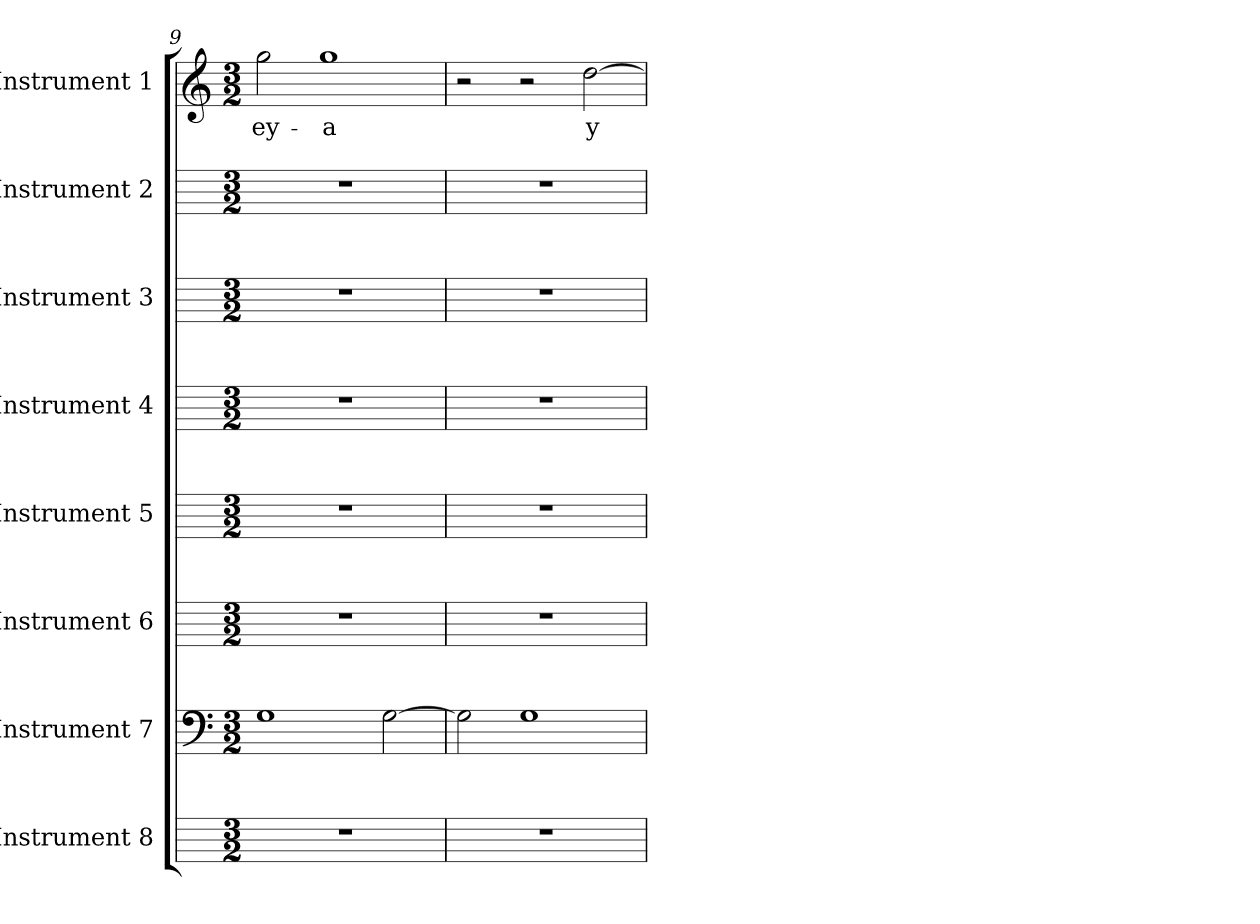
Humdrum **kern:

**kern	**kern	**kern	**kern	**kern	**kern	**kern	**kern	**text
*part8	*part7	*part6	*part5	*part4	*part3	*part2	*part1	*part1
*staff8	*staff7	*staff6	*staff5	*staff4	*staff3	*staff2	*staff1	*staff1
*I"Instrument 8	*I"Instrument 7	*I"Instrument 6	*I"Instrument 5	*I"Instrument 4	*I"Instrument 3	*I"Instrument 2	*I"Instrument 1	*
!!LO:LB:g=z
*	*clefF4	*	*	*	*	*	*clefG2	*
*k[]	*k[]	*k[]	*k[]	*k[]	*k[]	*k[]	*k[]	*
*C:	*C:	*C:	*C:	*C:	*C:	*C:	*C:	*
*M3/2	*M3/2	*M3/2	*M3/2	*M3/2	*M3/2	*M3/2	*M3/2	*
=9	=9	=9	=9	=9	=9	=9	=9	=9
!	!	!	!	!	!	!	!	!LO:LY:b:cj
1.r	1G	1.r	1.r	1.r	1.r	1.r	2gg\	-ey-
!	!	!	!	!	!	!	!	!LO:LY:b:cj
.	.	.	.	.	.	.	1gg	-a
.	[>2G\	.	.	.	.	.	.	.
=10	=10	=10	=10	=10	=10	=10	=10	=10
1.r	2G\]	1.r	1.r	1.r	1.r	1.r	2r	.
.	1G	.	.	.	.	.	2r	.
!	!	!	!	!	!	!	!	!LO:LY:b:cj
.	.	.	.	.	.	.	[>2dd\	y
=	=	=	=	=	=	=	=	=
*-	*-	*-	*-	*-	*-	*-	*-	*-
